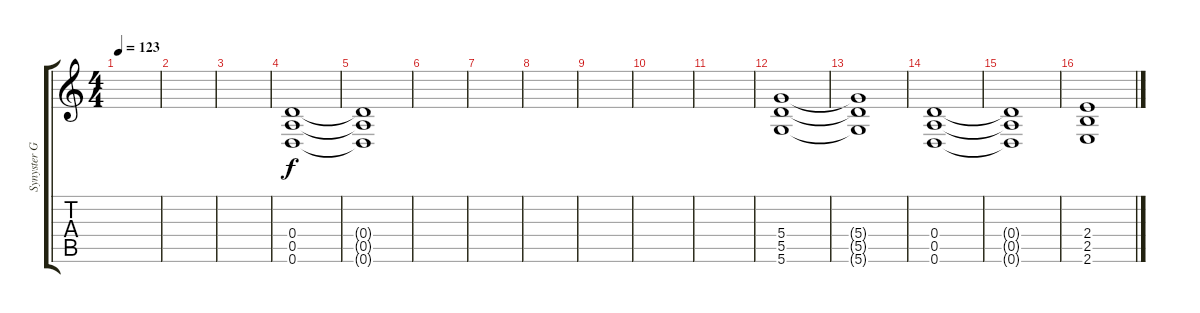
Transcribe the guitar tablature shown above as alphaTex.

\track ("Synyster Gates (Rhythm)" "Synyster G") {instrument distortionguitar}
\staff {score tabs}
\tuning (E4 B3 G3 D3 A2 D2) {hide}
\ts (4 4)
\tempo 123
\clef g2
\ks c
|
|
|
(0.4 0.5 0.6).1 |
(0.4{t} 0.5{t} 0.6{t}).1 |
|
|
|
|
|
|
(5.4 5.5 5.6).1 |
(5.4{t} 5.5{t} 5.6{t}).1 |
(0.4 0.5 0.6).1 |
(0.4{t} 0.5{t} 0.6{t}).1 |
(2.4 2.5 2.6).1
